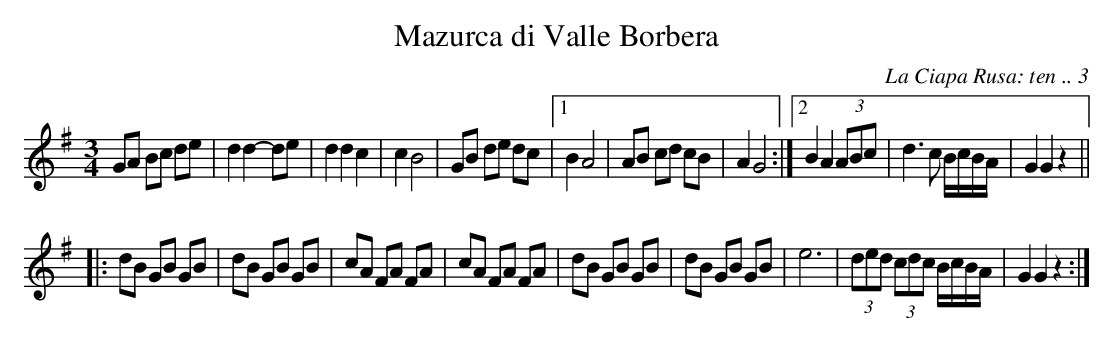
X:1
T:Mazurca di Valle Borbera
C:La Ciapa Rusa: ten .. 3
M:3/4
L:1/8
K:G
GA Bc de|d2 d2-de|d2d2c2|c2B4|\
GB de dc|1 B2A4|AB cd cB|A2G4:|2 B2 A2 (3ABc|\
d3c B/c/B/A/|G2G2 z2||
|:dB GB GB|dB GB GB|cA FA FA|cA FA FA|\
dB GB GB|dB GB GB|e6|(3ded (3cdc B/c/B/A/|G2G2z2:|
